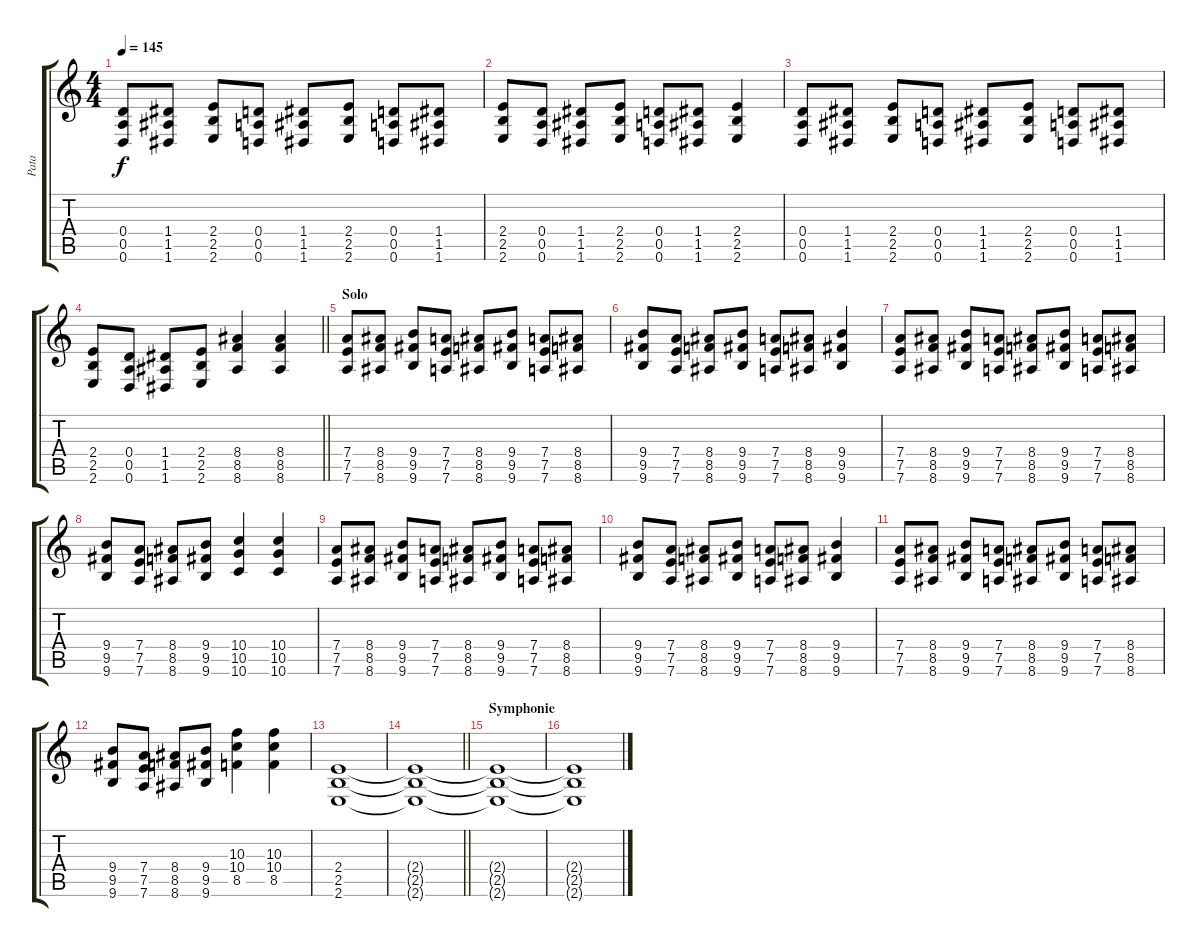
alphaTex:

\track ("Pata" "Pata") {instrument overdrivenguitar}
\staff {score tabs}
\tuning (E4 B3 G3 D3 A2 D2) {hide}
\ts (4 4)
\tempo 145
\clef g2
\ks c
(0.4 0.5 0.6).8{dy f} (1.4 1.5 1.6).8 (2.4 2.5 2.6).8 (0.4 0.5 0.6).8 (1.4 1.5 1.6).8 (2.4 2.5 2.6).8 (0.4 0.5 0.6).8 (1.4 1.5 1.6).8 |
(2.4 2.5 2.6).8 (0.4 0.5 0.6).8 (1.4 1.5 1.6).8 (2.4 2.5 2.6).8 (0.4 0.5 0.6).8 (1.4 1.5 1.6).8 (2.4 2.5 2.6).4 |
(0.4 0.5 0.6).8 (1.4 1.5 1.6).8 (2.4 2.5 2.6).8 (0.4 0.5 0.6).8 (1.4 1.5 1.6).8 (2.4 2.5 2.6).8 (0.4 0.5 0.6).8 (1.4 1.5 1.6).8 |
\barLineRight lightlight
(2.4 2.5 2.6).8 (0.4 0.5 0.6).8 (1.4 1.5 1.6).8 (2.4 2.5 2.6).8 (8.4 8.5 8.6).4 (8.4 8.5 8.6).4 |
\section ("" "Solo")
(7.4 7.5 7.6).8 (8.4 8.5 8.6).8 (9.4 9.5 9.6).8 (7.4 7.5 7.6).8 (8.4 8.5 8.6).8 (9.4 9.5 9.6).8 (7.4 7.5 7.6).8 (8.4 8.5 8.6).8 |
(9.4 9.5 9.6).8 (7.4 7.5 7.6).8 (8.4 8.5 8.6).8 (9.4 9.5 9.6).8 (7.4 7.5 7.6).8 (8.4 8.5 8.6).8 (9.4 9.5 9.6).4 |
(7.4 7.5 7.6).8 (8.4 8.5 8.6).8 (9.4 9.5 9.6).8 (7.4 7.5 7.6).8 (8.4 8.5 8.6).8 (9.4 9.5 9.6).8 (7.4 7.5 7.6).8 (8.4 8.5 8.6).8 |
(9.4 9.5 9.6).8 (7.4 7.5 7.6).8 (8.4 8.5 8.6).8 (9.4 9.5 9.6).8 (10.4 10.5 10.6).4 (10.4 10.5 10.6).4 |
(7.4 7.5 7.6).8 (8.4 8.5 8.6).8 (9.4 9.5 9.6).8 (7.4 7.5 7.6).8 (8.4 8.5 8.6).8 (9.4 9.5 9.6).8 (7.4 7.5 7.6).8 (8.4 8.5 8.6).8 |
(9.4 9.5 9.6).8 (7.4 7.5 7.6).8 (8.4 8.5 8.6).8 (9.4 9.5 9.6).8 (7.4 7.5 7.6).8 (8.4 8.5 8.6).8 (9.4 9.5 9.6).4 |
(7.4 7.5 7.6).8 (8.4 8.5 8.6).8 (9.4 9.5 9.6).8 (7.4 7.5 7.6).8 (8.4 8.5 8.6).8 (9.4 9.5 9.6).8 (7.4 7.5 7.6).8 (8.4 8.5 8.6).8 |
(9.4 9.5 9.6).8 (7.4 7.5 7.6).8 (8.4 8.5 8.6).8 (9.4 9.5 9.6).8 (10.3 10.4 8.5).4 (10.3 10.4 8.5).4 |
(2.4 2.5 2.6).1 |
\barLineRight lightlight
(2.4{t} 2.5{t} 2.6{t}).1 |
\section ("" "Symphonie")
(2.4{t} 2.5{t} 2.6{t}).1 |
(2.4{t} 2.5{t} 2.6{t}).1
